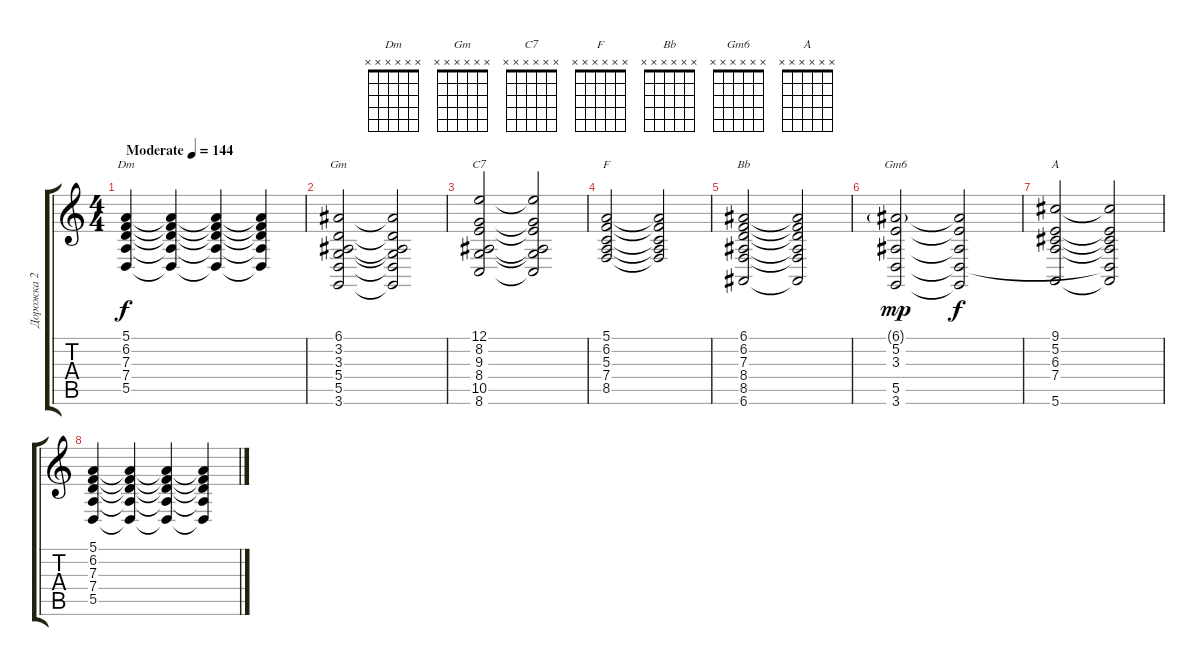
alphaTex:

\track ("Дорожка 2" "Дорожка 2") {instrument stringensemble2}
\staff {score tabs}
\tuning (E4 B3 G3 D3 A2 E2) {hide}
\chord ("Dm" x x x x x x)
\chord ("Gm" x x x x x x)
\chord ("C7" x x x x x x)
\chord ("F" x x x x x x)
\chord ("Bb" x x x x x x)
\chord ("Gm6" x x x x x x)
\chord ("A" x x x x x x)
\ts (4 4)
\tempo (144 "Moderate")
\clef g2
\ks c
(5.1 6.2 7.3 7.4 5.5).4{ch "Dm" dy f instrument stringensemble2} (5.1{t} 6.2{t} 7.3{t} 7.4{t} 5.5{t}).4 (5.1{t} 6.2{t} 7.3{t} 7.4{t} 5.5{t}).4 (5.1{t} 6.2{t} 7.3{t} 7.4{t} 5.5{t}).4 |
(6.1 3.2 3.3 5.4 5.5 3.6).2{ch "Gm"} (6.1{t} 3.2{t} 3.3{t} 5.4{t} 5.5{t} 3.6{t}).2 |
(12.1 8.2 9.3 8.4 10.5 8.6).2{ch "C7"} (12.1{t} 8.2{t} 9.3{t} 8.4{t} 10.5{t} 8.6{t}).2 |
(5.1 6.2 5.3 7.4 8.5).2{ch "F"} (5.1{t} 6.2{t} 5.3{t} 7.4{t} 8.5{t}).2 |
(6.1 6.2 7.3 8.4 8.5 6.6).2{ch "Bb"} (6.1{t} 6.2{t} 7.3{t} 8.4{t} 8.5{t} 6.6{t}).2 |
(6.1{g} 5.2 3.3 5.5 3.6).2{ch "Gm6" dy mp} (6.1{t} 5.2{t} 3.3{t} 5.5{t} 3.6{t}).2{dy f} |
(9.1 5.2 6.3 7.4 5.6).2{ch "A"} (9.1{t} 5.2{t} 6.3{t} 7.4{t} 5.5{t} 5.6{t}).2 |
(5.1 6.2 7.3 7.4 5.5).4 (5.1{t} 6.2{t} 7.3{t} 7.4{t} 5.5{t}).4 (5.1{t} 6.2{t} 7.3{t} 7.4{t} 5.5{t}).4 (5.1{t} 6.2{t} 7.3{t} 7.4{t} 5.5{t}).4
